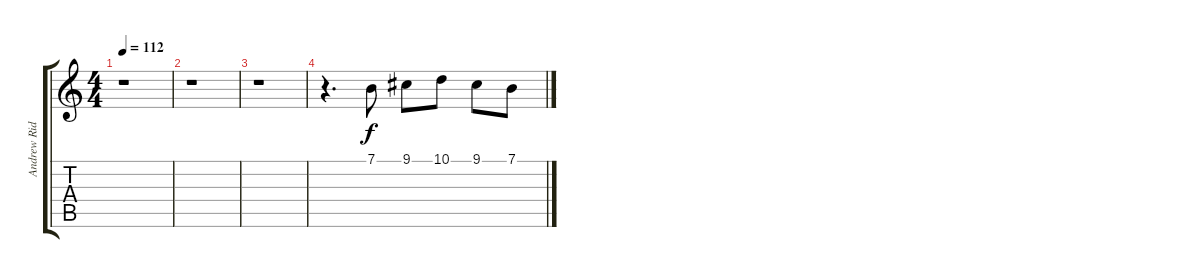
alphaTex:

\track ("Andrew Ridgeley " "Andrew Rid") {instrument synthvoice}
\staff {score tabs}
\tuning (E4 B3 G3 D3 A2 E2) {hide}
\ts (4 4)
\tempo 112
\clef g2
\ks c
r.1{dy f} |
r.1 |
r.1 |
r.4{d} 7.1.8 9.1.8 10.1.8 9.1.8 7.1.8
